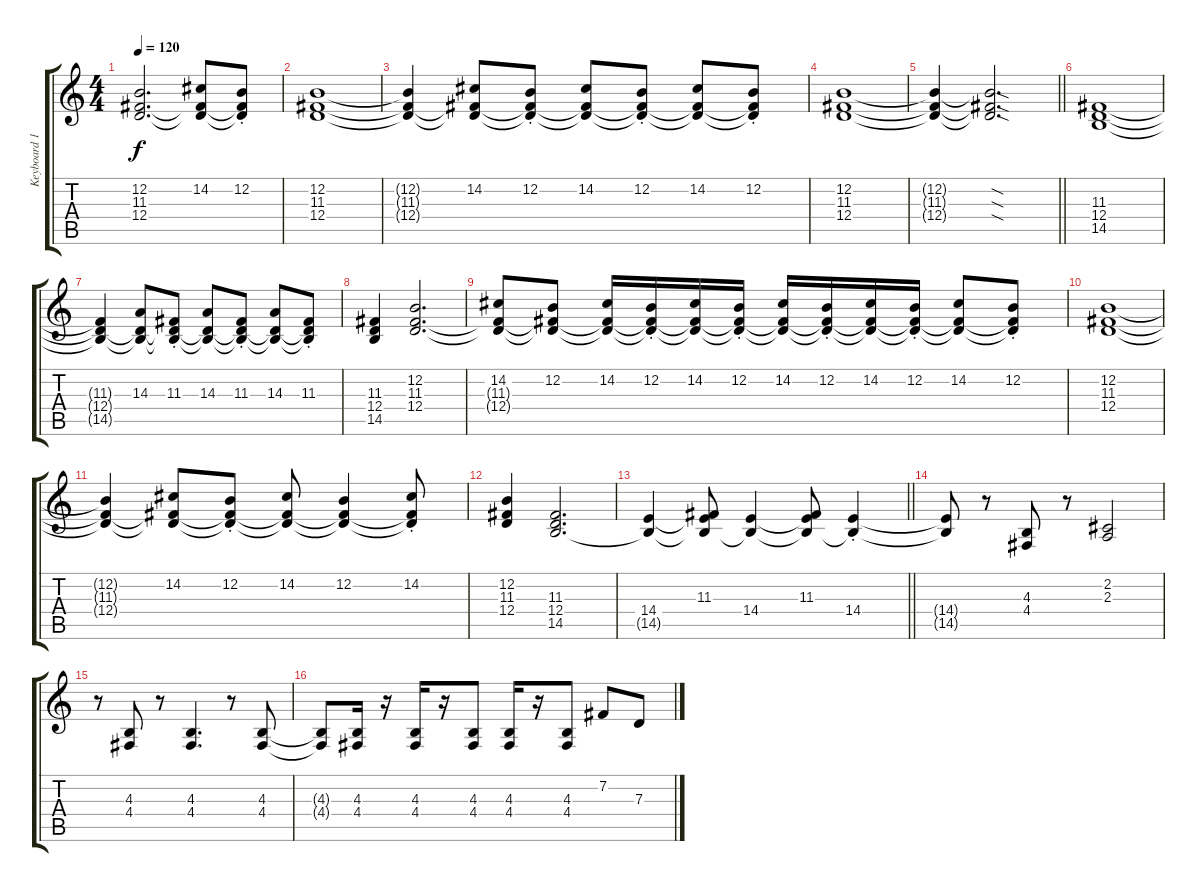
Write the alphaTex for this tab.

\track ("Keyboard 1" "Keyboard 1") {instrument drawbarorgan}
\staff {score tabs}
\tuning (E4 B3 G3 D3 A2 E2) {hide}
\ts (4 4)
\tempo 120
\clef g2
\ks c
(12.2{t} 11.3{t} 12.4{t}).2{d dy f} (14.2 11.3{t} 12.4{t}).8 (12.2{st} 11.3{t} 12.4{t}).8 |
(12.2 11.3 12.4).1 |
(12.2{t} 11.3{t} 12.4{t}).4 (14.2 11.3{t} 12.4{t}).8 (12.2{st} 11.3{t} 12.4{t}).8 (14.2 11.3{t} 12.4{t}).8 (12.2{st} 11.3{t} 12.4{t}).8 (14.2 11.3{t} 12.4{t}).8 (12.2{st} 11.3{t} 12.4{t}).8 |
(12.2 11.3 12.4).1 |
\barLineRight lightlight
(12.2{t} 11.3{t} 12.4{t}).4 (12.2{sod t} 11.3{sod t} 12.4{sod t}).2{d} |
\section ("" "")
(11.3 12.4 14.5).1 |
(11.3{t} 12.4{t} 14.5{t}).4 (14.3 12.4{t} 14.5{t}).8 (11.3{st} 12.4{t} 14.5{t}).8 (14.3 12.4{t} 14.5{t}).8 (11.3{st} 12.4{t} 14.5{t}).8 (14.3 12.4{t} 14.5{t}).8 (11.3{st} 12.4{t} 14.5{t}).8 |
(11.3 12.4 14.5).4 (12.2 11.3 12.4).2{d} |
(14.2 11.3{t} 12.4{t}).8 (12.2 11.3{t} 12.4{t}).8 (14.2 11.3{t} 12.4{t}).16 (12.2{st} 11.3{t} 12.4{t}).16 (14.2 11.3{t} 12.4{t}).16 (12.2{st} 11.3{t} 12.4{t}).16 (14.2 11.3{t} 12.4{t}).16 (12.2{st} 11.3{t} 12.4{t}).16 (14.2 11.3{t} 12.4{t}).16 (12.2{st} 11.3{t} 12.4{t}).16 (14.2 11.3{t} 12.4{t}).8 (12.2{st} 11.3{t} 12.4{t}).8 |
(12.2 11.3 12.4).1 |
(12.2{t} 11.3{t} 12.4{t}).4 (14.2 11.3{t} 12.4{t}).8 (12.2{st} 11.3{t} 12.4{t}).8 (14.2 11.3{t} 12.4{t}).8 (12.2 11.3{t} 12.4{t}).4 (14.2{st} 11.3{t} 12.4{t}).8 |
(12.2 11.3 12.4).4 (11.3 12.4 14.5).2{d} |
\barLineRight lightlight
(14.4 14.5{t}).4 (11.3 14.4{t} 14.5{t}).8 (14.4 14.5{t}).4 (11.3 14.4{t} 14.5{t}).8 (14.4{st} 14.5{t}).4 |
\section ("" "")
(14.4{t} 14.5{t}).8 r.8 (4.3 4.4).8 r.8 (2.2 2.3).2 |
r.8 (4.3 4.4).8 r.8 (4.3 4.4).4{d} r.8 (4.3 4.4).8 |
(4.3{t} 4.4{t}).8 (4.3 4.4).16 r.16 (4.3 4.4).16 r.16 (4.3 4.4).8 (4.3 4.4).16 r.16 (4.3 4.4).8 7.2.8 7.3.8
